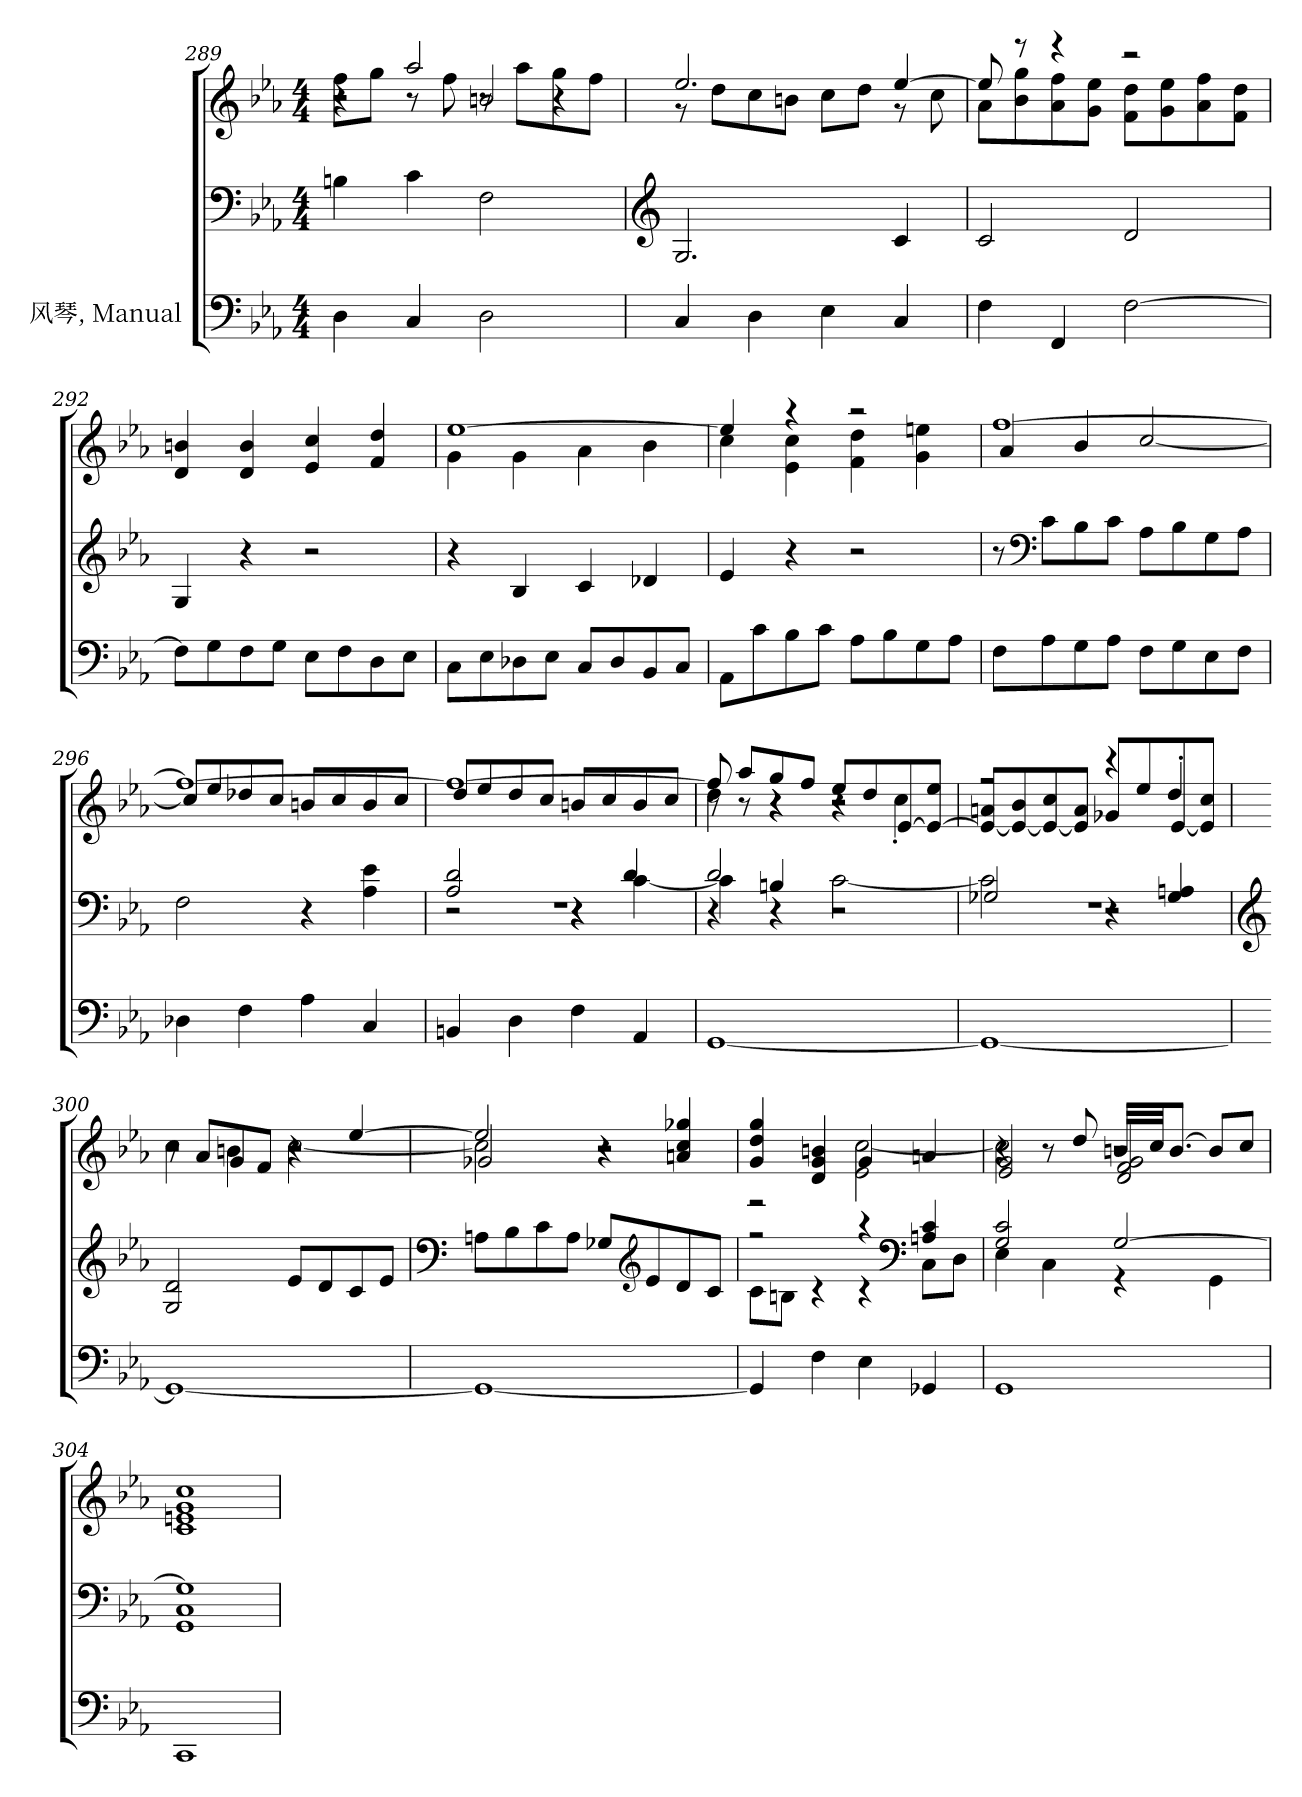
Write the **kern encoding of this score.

**kern	**kern	**kern
*part1	*part1	*part1
*staff3	*staff2	*staff1
*I"风琴, Manual	*	*
*clefF4	*clefF4	*clefG2
*k[b-e-a-]	*k[b-e-a-]	*k[b-e-a-]
*M4/4	*M4/4	*M4/4
=289	=289	=289
*	*	*^
*	*	*	*^
4D\	4Bn\	4r	8ff\L	2r
.	.	.	8gg\J	.
4C/	4c\	2aa-/	8r	.
.	.	.	8ff\	.
2D\	2F\	.	8r	2bn/
.	.	.	8aa-\L	.
.	.	4r	8gg\	.
.	.	.	8ff\J	.
*	*	*v	*v	*v
=290	=290	=290
*	*clefG2	*
*	*	*^
4C/	2.G/	2.ee-/	8r
.	.	.	8dd\L
4D\	.	.	8cc\
.	.	.	8bn\J
4E-\	.	.	8cc\L
.	.	.	8dd\J
4C/	4c/	[4ee-/	8r
.	.	.	8cc\
!!LO:LB:g=z	!!
=291	=291	=291	=291
4F\	2c/	8ee-/]	8a-\L
.	.	8r	8b-\ 8gg\
4FF/	.	4r	8a-\ 8ff\
.	.	.	8g\ 8ee-\J
[2F\	2d/	2r	8f\ 8dd\L
.	.	.	8g\ 8ee-\
.	.	.	8a-\ 8ff\
.	.	.	8f\ 8dd\J
*	*	*v	*v
=292	=292	=292
8F\L]	4G/	4d/ 4bn/
8G\	.	.
8F\	4r	4d/ 4b/
8G\J	.	.
8E-\L	2r	4e-/ 4cc/
8F\	.	.
8D\	.	4f/ 4dd/
8E-\J	.	.
=293	=293	=293
*	*	*^
8C\L	4r	[1ee-	4g\
8E-\	.	.	.
8D-X\	4B-/	.	4g\
8E-\J	.	.	.
8C/L	4c/	.	4a-\
8D-/	.	.	.
8BB-/	4d-X/	.	4b-\
8C/J	.	.	.
=294	=294	=294	=294
8AA-\L	4e-/	4ee-/]	4cc\
8c\	.	.	.
8B-\	4r	4r	4e-\ 4cc\
8c\J	.	.	.
8A-\L	2r	2r	4f\ 4dd\
8B-\	.	.	.
8G\	.	.	4g\ 4een\
8A-\J	.	.	.
!!LO:LB:g=z	!!
=295	=295	=295	=295
8F\L	8r	[1ff	4a-/
*	*clefF4	*	*
8A-\	8c\L	.	.
8G\	8B-\	.	4b-/
8A-\J	8c\J	.	.
8F\L	8A-\L	.	[2cc/
8G\	8B-\	.	.
8E-\	8G\	.	.
8F\J	8A-\J	.	.
=296	=296	=296	=296
4D-X\	2F\	1ff_	8cc/L]
.	.	.	8ee-/
4F\	.	.	8dd-X/
.	.	.	8cc/J
4A-\	4r	.	8bn/L
.	.	.	8cc/
4C/	4A-\ 4e-\	.	8b/
.	.	.	8cc/J
=297	=297	=297	=297
*	*^	*	*
*	*	*^	*	*
4BBn/	1r	2r	2A-/ 2d/	1ff_	8dd/L
.	.	.	.	.	8ee-/
4D\	.	.	.	.	8dd/
.	.	.	.	.	8cc/J
4F\	.	4r	4r	.	8bn/L
.	.	.	.	.	8cc/
4AA-/	.	[4c\	4d/	.	8b/
.	.	.	.	.	8cc/J
*	*	*	*	*v	*v
=298	=298	=298	=298	=298
*	*	*	*	*MM120
*	*	*	*	*^
*	*	*	*	*	*^
[1GG	2d/	4c\]	4r	8ff/]	4dd\	8r
.	.	.	.	8r	.	8aa-/L
.	.	4r	4Bn/	4r	4r	8gg/
.	.	.	.	.	.	8ff/J
.	2r	[2c\	2r	2r	4r	8ee-/L
.	.	.	.	.	.	8dd/
.	.	.	.	.	4cc'\	[8e-/
.	.	.	.	.	.	8e-/_ 8ee-/J
*	*	*	*	*	*v	*v
!!LO:LB:g=z
=299	=299	=299	=299	=299	=299
1GG_	1r	2c\]	2G-X/	2r	8e-/_ 8an/L
.	.	.	.	.	8e-/_ 8b-/
.	.	.	.	.	8e-/_ 8cc/
.	.	.	.	.	8e-/] 8a/J
.	.	2r	4r	4r	8g-X/L
.	.	.	.	.	8ee-/
.	.	.	4G-/ 4An/	4dd'/	[8e-/
.	.	.	.	.	8e-/] 8cc/J
*	*v	*v	*v	*	*
*	*	*v	*v
=300	=300	=300
*	*clefG2	*
*	*	*MM115
*	*	*^
*	*	*	*^
1GG_	2G/ 2d/	2r	4cc\	8r
.	.	.	.	8a-/L
.	.	.	4bn\	8g/
.	.	.	.	8f/J
.	8e-/L	4r	[2cc\	2r
.	8d/	.	.	.
.	8c/	[4ee-/	.	.
.	8e-/J	.	.	.
=301	=301	=301	=301	=301
*	*clefF4	*	*	*
1GG_	8An\L	2ee-/]	2cc\]	2g-X/
.	8B-\	.	.	.
.	8c\	.	.	.
.	8A\J	.	.	.
.	8G-X/L	2r	2r	4r
*	*clefG2	*	*	*
.	8e-/	.	.	.
.	8d/	.	.	4an/ 4cc/ 4gg-X/
.	8c/J	.	.	.
*	*	*	*v	*v
!!LO:PB:g=z
=302	=302	=302	=302
*	*^	*	*
4GG/]	2r	8c\L	4g/ 4dd/ 4gg/	2r
.	.	8Bn\J	.	.
4F\	.	4r	4d/ 4g/ 4bn/	.
4E-\	4r	4r	4g/	2e-\ [2cc\
*	*clefF4	*	*	*
4GG-X/	4An/ 4c/	8C\L	4an/	.
.	.	8D\J	.	.
*	*	*	*v	*v
=303	=303	=303	=303
*	*	*	*MM110
*	*	*	*^
*	*	*	*	*^
1GG	2G/ 2c/	4E-\	4r	2cc\]	2e-/ 2g/
.	.	4C\	8r	.	.
.	.	.	8dd/	.	.
*	*	*	*MM105	*	*
.	[2G/	4r	32bn/LLL	2r	2d/ 2f/ 2g/
.	.	.	32cc/JJ	.	.
.	.	.	[8.b/J	.	.
.	.	4GG\	8b/L]	.	.
.	.	.	8cc/J	.	.
*	*	*	*v	*v	*v
=304	=304	=304	=304
*	*	*	*MM60
1CC	1G]	1GG 1C	1c 1en 1g 1cc
*	*v	*v	*
=	=	=
*-	*-	*-
